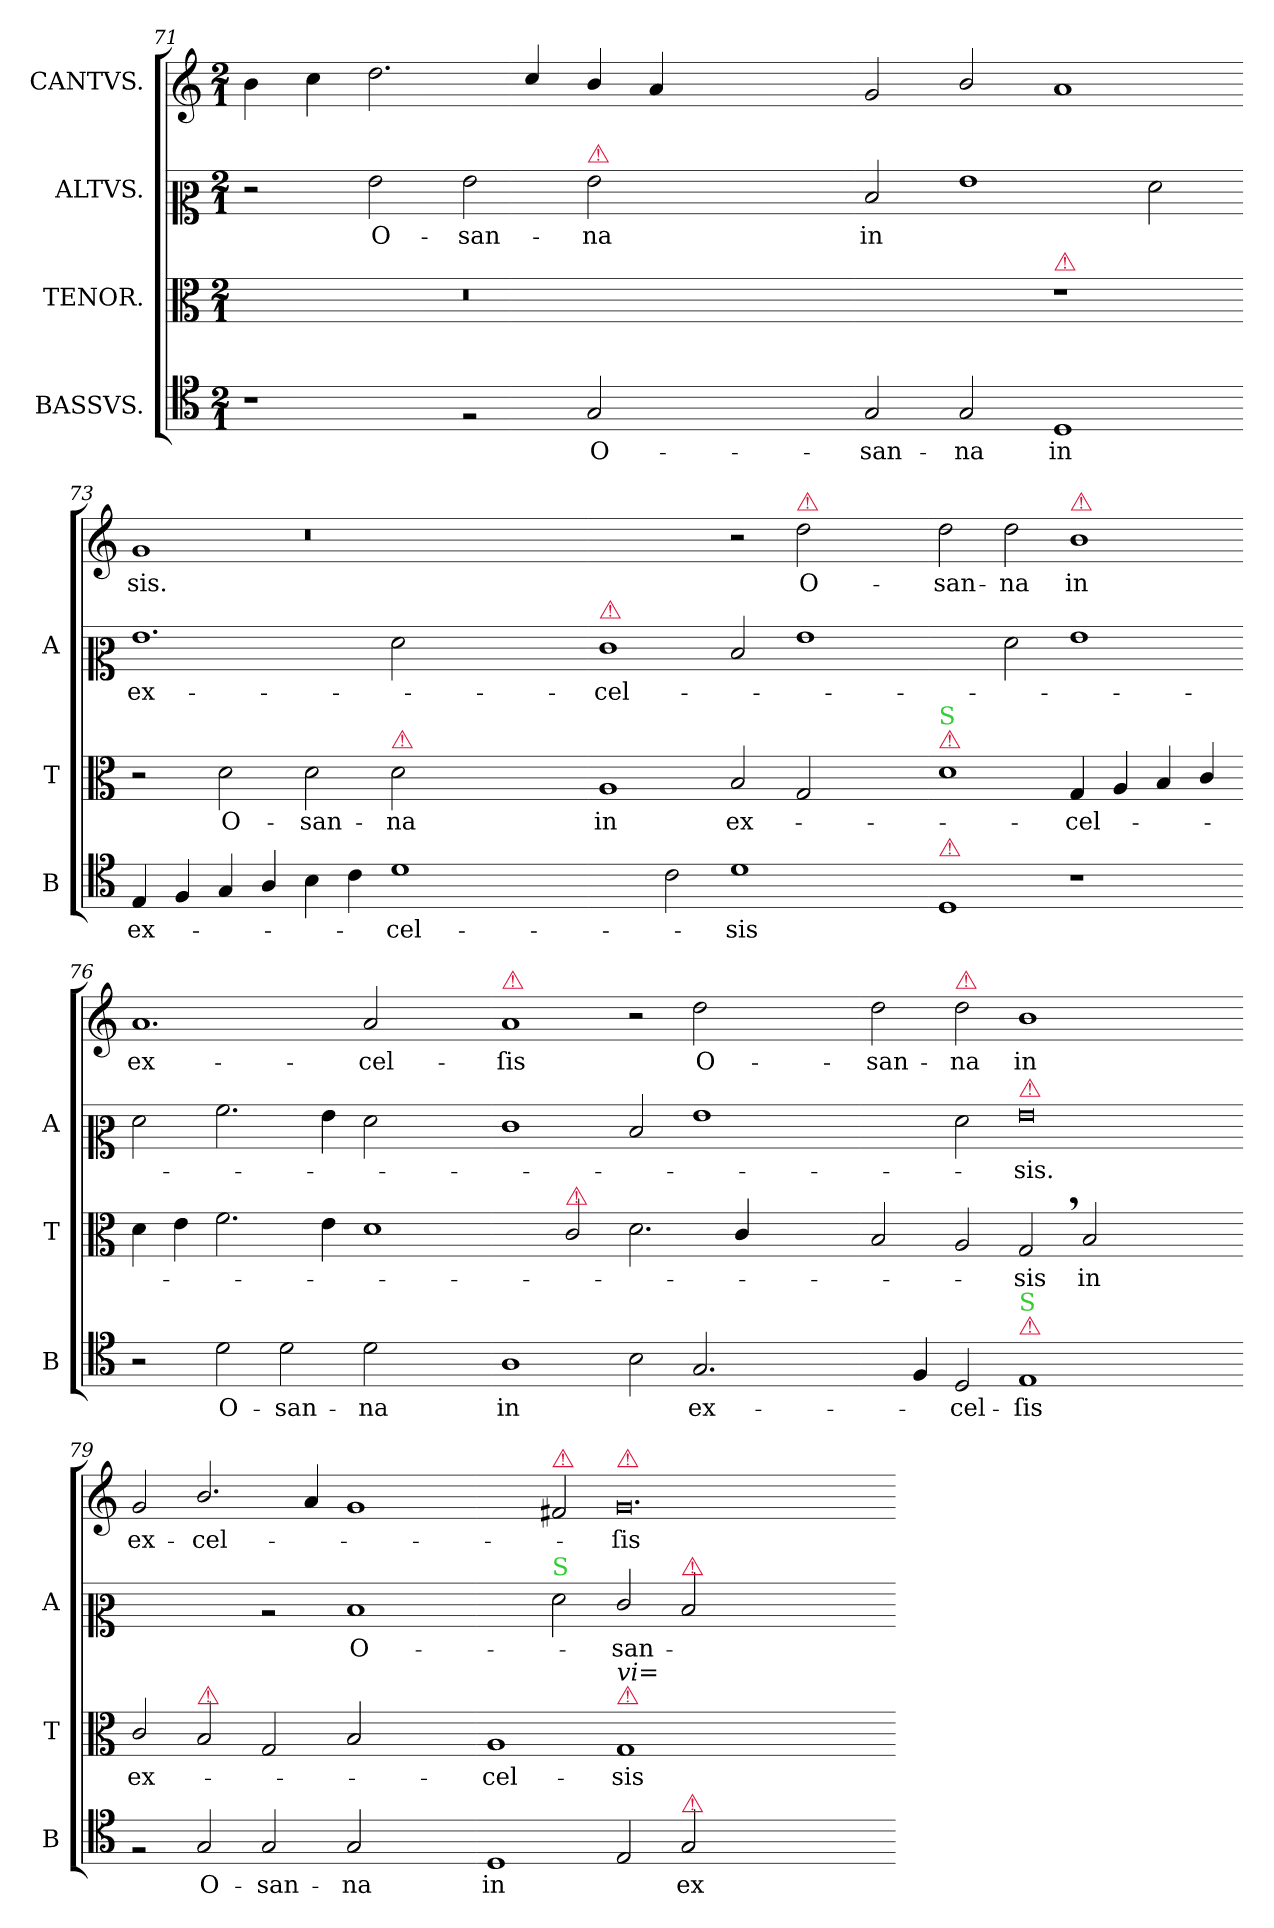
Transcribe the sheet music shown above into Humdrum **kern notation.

**kern	**text	**kern	**text	**kern	**text	**kern	**text
*part4	*part4	*part3	*part3	*part2	*part2	*part1	*part1
*staff4	*staff4	*staff3	*staff3	*staff2	*staff2	*staff1	*staff1
*I"BASSVS.	*	*I"TENOR.	*	*I"ALTVS.	*	*I"CANTVS.	*
*I'B	*	*I'T	*	*I'A	*	*	*
*clefC4	*	*clefC3	*	*clefC2	*	*clefG2	*
*k[]	*	*k[]	*	*k[]	*	*k[]	*
*M2/1	*	*M2/1	*	*M2/1	*	*M2/1	*
=71	=71	=71	=71	=71	=71	=71	=71
1r	.	1ryy	.	2r	.	4b\	.
.	.	.	.	.	.	4cc\	.
.	.	.	.	2g\	O-	2.dd\	.
2rF	.	0r	.	2g\	-san-	.	.
.	.	.	.	.	.	4cc/	.
!	!	!	!	!LO:TX:a:color=crimson:t=⚠	!	!	!
!	!LO:LY:i	!	!	!	!	!	!
2G/	O-	.	.	2g\	-na	4b/	.
.	.	.	.	.	.	4a/	.
1ryy	.	.	.	1ryy	.	1ryy	.
=72-	=72-	=72-	=72-	=72-	=72-	=72-	=72-
!	!LO:LY:i	!	!	!	!	!	!
2G/	-san-	1ryy	.	2d/	in	2g/	.
!	!LO:LY:i	!	!	!	!	!	!
2G/	-na	.	.	1g	.	2b/	.
!	!	!LO:TX:a:color=crimson:t=⚠	!	!	!	!	!
!	!LO:LY:i	!	!	!	!	!	!
1D	in	1r	.	.	.	1a	.
.	.	.	.	2f\	.	.	.
=73-	=73-	=73-	=73-	=73-	=73-	=73-	=73-
!	!LO:LY:i	!	!	!	!	!	!
4E/	ex-	2r	.	1.g	ex-	1g	-sis.
4F/	.	.	.	.	.	.	.
4G/	.	2d\	O-	.	.	.	.
4A/	.	.	.	.	.	.	.
4B\	.	2d\	-san-	.	.	0r	.
4c\	.	.	.	.	.	.	.
!	!	!LO:TX:a:color=crimson:t=⚠	!	!	!	!	!
!	!LO:LY:i	!	!	!	!	!	!
1d\	-cel-	2d\	-na	2f\	.	.	.
.	.	1ryy	.	1ryy	.	.	.
2ryy	.	.	.	.	.	.	.
=74-	=74-	=74-	=74-	=74-	=74-	=74-	=74-
!	!	!	!	!LO:TX:a:color=crimson:t=⚠	!	!	!
2ryy	.	1A	in	1e	-cel-	1ryy	.
2c\	.	.	.	.	.	.	.
!	!LO:LY:i	!	!	!	!	!	!
1d	-sis	2B/	ex-	2d/	.	2r	.
!	!	!	!	!	!	!LO:TX:a:color=crimson:t=⚠	!
.	.	2G/	.	1g\	.	2dd\	O-
2ryy	.	2ryy	.	.	.	2ryy	.
=75-	=75-	=75-	=75-	=75-	=75-	=75-	=75-
!	!	!LO:TX:a:color=crimson:t=⚠	!	!	!	!	!
!	!	!LO:TX:a:color=limegreen:t=S	!	!	!	!	!
!LO:TX:a:color=crimson:t=⚠	!	!	!	!	!	!	!
1D	.	1d	.	2ryy	.	2dd\	-san-
.	.	.	.	2f\	.	2dd\	-na
!	!	!	!	!	!	!LO:TX:a:color=crimson:t=⚠	!
1r	.	4G/	-cel-	1g	.	1b	in
.	.	4A/	.	.	.	.	.
.	.	4B/	.	.	.	.	.
.	.	4c/	.	.	.	.	.
=76-	=76-	=76-	=76-	=76-	=76-	=76-	=76-
2r	.	4d\	.	2f\	.	1.a	ex-
.	.	4e\	.	.	.	.	.
2d\	O-	2.f\	.	2.a\	.	.	.
2d\	-san-	.	.	.	.	.	.
.	.	4e\	.	4g\	.	.	.
2d\	-na	1d\	.	2f\	.	2a/	-cel-
2ryy	.	.	.	2ryy	.	2ryy	.
=77-	=77-	=77-	=77-	=77-	=77-	=77-	=77-
!	!	!	!	!	!	!LO:TX:a:color=crimson:t=⚠	!
1A	in	2ryy	.	1e	.	1a	-ſis
!	!	!LO:TX:a:color=crimson:t=⚠	!	!	!	!	!
.	.	2c/	.	.	.	.	.
2B\	.	2.d\	.	2d/	.	2r	.
!	!	!	!	!	!	!	!LO:LY:i
2.G/	ex-	.	.	1g\	.	2dd\	O-
.	.	4c/	.	.	.	.	.
.	.	2ryy	.	.	.	2ryy	.
4ryy	.	.	.	.	.	.	.
=78-	=78-	=78-	=78-	=78-	=78-	=78-	=78-
!	!	!	!	!	!	!	!LO:LY:i
4ryy	.	2B/	.	2ryy	.	2dd\	-san-
4F/	.	.	.	.	.	.	.
!	!	!	!	!	!	!LO:TX:a:color=crimson:t=⚠	!
!	!	!	!	!	!	!	!LO:LY:i
2D/	-cel-	2A/	.	2f\	.	2dd\	-na
!	!	!	!	!LO:TX:a:color=crimson:t=⚠	!	!	!
!LO:TX:a:color=crimson:t=⚠	!	!	!	!	!	!	!
!LO:TX:a:color=limegreen:t=S	!	!	!	!	!	!	!
!	!	!	!	!	!	!	!LO:LY:i
1E	-ſis	2G,/	-sis	0g	-sis.	1b	in
!	!	!	!LO:LY:i	!	!	!	!
.	.	2B/	in	.	.	.	.
1ryy	.	1ryy	.	.	.	1ryy	.
=79-	=79-	=79-	=79-	=79-	=79-	=79-	=79-
!	!	!	!LO:LY:i	!	!	!	!LO:LY:i
2rF	.	2c/	ex-	1ryy	.	2g/	ex-
!	!	!LO:TX:a:color=crimson:t=⚠	!	!	!	!	!
!	!LO:LY:i	!	!	!	!	!	!LO:LY:i
2G/	O-	2B/	.	.	.	2.b/	-cel-
!	!LO:LY:i	!	!	!	!	!	!
2G/	-san-	2G/	.	2rc	.	.	.
.	.	.	.	.	.	4a/	.
!	!LO:LY:i	!	!	!	!	!	!
2G/	-na	2B/	.	1d/	O-	1g/	.
2ryy	.	2ryy	.	.	.	.	.
=80-	=80-	=80-	=80-	=80-	=80-	=80-	=80-
!	!LO:LY:i	!	!LO:LY:i	!	!	!	!
1D	in	1A	-cel-	2ryy	.	2ryy	.
!	!	!	!	!	!	!LO:TX:a:color=crimson:t=⚠	!
!	!	!	!	!LO:TX:a:color=limegreen:t=S	!	!	!
.	.	.	.	2f\	.	2f#X/	.
!	!	!	!	!	!	!LO:TX:a:color=crimson:t=⚠	!
!	!	!LO:TX:a:color=crimson:t=⚠	!	!	!	!	!
!	!	!LO:TX:a:i:t=vi=	!	!	!	!	!
!	!	!	!LO:LY:i	!	!	!	!LO:LY:i
2E/	.	1G	-sis	2e/	-san-	0.g	-ſis
!	!	!	!	!LO:TX:a:color=crimson:t=⚠	!	!	!
!LO:TX:a:color=crimson:t=⚠	!	!	!	!	!	!	!
!	!LO:LY:i	!	!	!	!	!	!
2G/	ex-	.	.	2d/	.	.	.
0ryy	.	0ryy	.	0ryy	.	.	.
=-	=-	=-	=-	=-	=-	=-	=-
*-	*-	*-	*-	*-	*-	*-	*-
